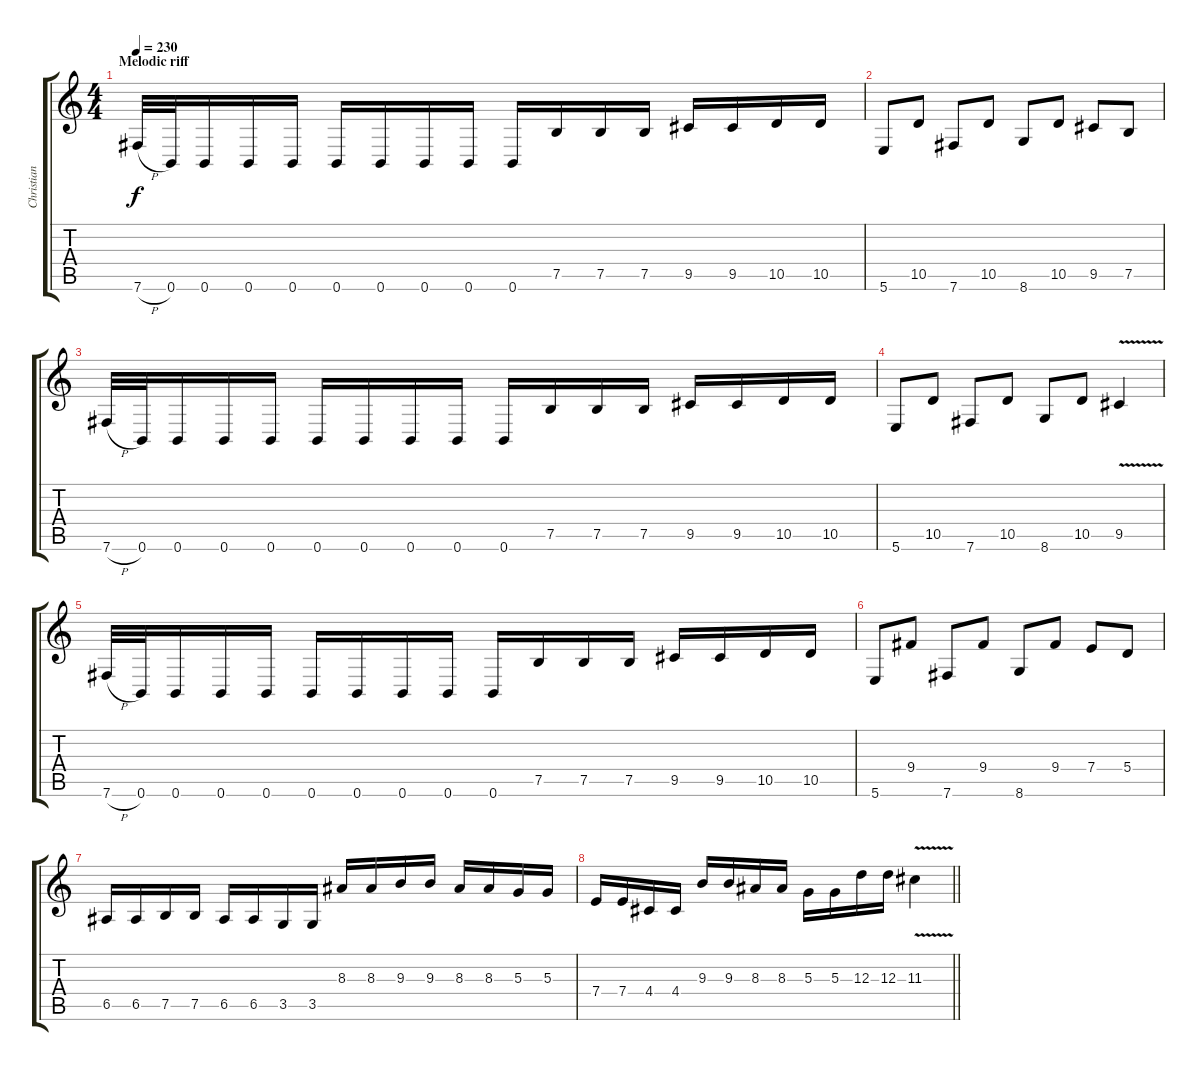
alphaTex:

\track ("Christian Donaldson" "Christian ") {instrument overdrivenguitar}
\staff {score tabs}
\tuning (B3 Gb3 D3 A2 E2 B1) {hide}
\ts (4 4)
\section ("" "Melodic riff")
\tempo 230
\clef g2
\ks c
7.6{h}.32{dy f} 0.6.32 0.6.16 0.6.16 0.6.16 0.6.16 0.6.16 0.6.16 0.6.16 0.6.16 7.5.16 7.5.16 7.5.16 9.5.16 9.5.16 10.5.16 10.5.16 |
5.6.8 10.5.8 7.6.8 10.5.8 8.6.8 10.5.8 9.5.8 7.5.8 |
7.6{h}.32 0.6.32 0.6.16 0.6.16 0.6.16 0.6.16 0.6.16 0.6.16 0.6.16 0.6.16 7.5.16 7.5.16 7.5.16 9.5.16 9.5.16 10.5.16 10.5.16 |
5.6.8 10.5.8 7.6.8 10.5.8 8.6.8 10.5.8 9.5{v}.4 |
7.6{h}.32 0.6.32 0.6.16 0.6.16 0.6.16 0.6.16 0.6.16 0.6.16 0.6.16 0.6.16 7.5.16 7.5.16 7.5.16 9.5.16 9.5.16 10.5.16 10.5.16 |
5.6.8 9.4.8 7.6.8 9.4.8 8.6.8 9.4.8 7.4.8 5.4.8 |
6.5.16 6.5.16 7.5.16 7.5.16 6.5.16 6.5.16 3.5.16 3.5.16 8.3.16 8.3.16 9.3.16 9.3.16 8.3.16 8.3.16 5.3.16 5.3.16 |
\barLineRight lightlight
7.4.16 7.4.16 4.4.16 4.4.16 9.3.16 9.3.16 8.3.16 8.3.16 5.3.16 5.3.16 12.3.16 12.3.16 11.3{v}.4
